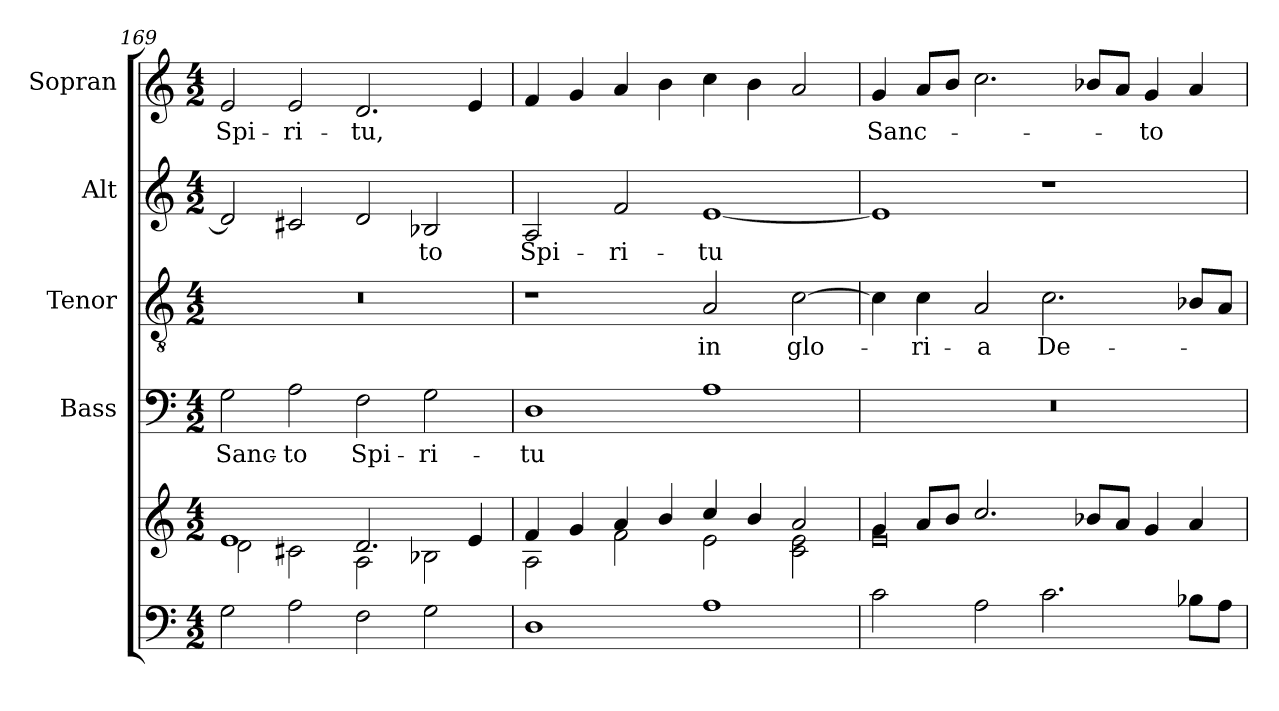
**kern	**kern	**kern	**text	**kern	**text	**kern	**text	**kern	**text
*part5	*part5	*part4	*part4	*part3	*part3	*part2	*part2	*part1	*part1
*staff6	*staff5	*staff4	*staff4	*staff3	*staff3	*staff2	*staff2	*staff1	*staff1
*	*	*I"Bass	*	*I"Tenor	*	*I"Alt	*	*I"Sopran	*
*	*	*I'B.	*	*I'T.	*	*I'A.	*	*I'S.	*
*clefF4	*clefG2	*clefF4	*	*clefGv2	*	*clefG2	*	*clefG2	*
*k[]	*k[]	*k[]	*	*k[]	*	*k[]	*	*k[]	*
*C:	*C:	*C:	*	*C:	*	*C:	*	*C:	*
*M4/2	*M4/2	*M4/2	*	*M4/2	*	*M4/2	*	*M4/2	*
=169	=169	=169	=169	=169	=169	=169	=169	=169	=169
*	*^	*	*	*	*	*	*	*	*
!	!	!	!	!LO:LY:b	!	!	!	!	!	!LO:LY:b
2G\	1e	2d\	2G\	Sanc-	0r	.	2d/]	.	2e/	Spi-
!	!	!	!	!LO:LY:b	!	!	!	!	!	!LO:LY:b
2A\	.	2c#X\	2A\	-to	.	.	2c#X/	.	2e/	-ri-
!	!	!	!	!LO:LY:b	!	!	!	!	!	!LO:LY:b
2F\	2.d/	2A\	2F\	Spi-	.	.	2d/	.	2.d/	-tu,
!	!	!	!	!LO:LY:b	!	!	!	!LO:LY:b	!	!
2G\	.	2B-X\	2G\	-ri-	.	.	2B-X/	-to	.	.
.	4e/	.	.	.	.	.	.	.	4e/	.
=170	=170	=170	=170	=170	=170	=170	=170	=170	=170	=170
!	!	!	!	!LO:LY:b	!	!	!	!LO:LY:b	!	!
1D	4f/	2A\	1D	-tu	1r	.	2A/	Spi-	4f/	.
.	4g/	.	.	.	.	.	.	.	4g/	.
!	!	!	!	!	!	!	!	!LO:LY:b	!	!
.	4a/	2f\	.	.	.	.	2f/	-ri-	4a/	.
.	4b/	.	.	.	.	.	.	.	4b\	.
!	!	!	!	!	!	!LO:LY:b	!	!LO:LY:b	!	!
1A	4cc/	2e\	1A	.	2A/	in	[1e	-tu	4cc\	.
.	4b/	.	.	.	.	.	.	.	4b\	.
!	!	!	!	!	!	!LO:LY:b	!	!	!	!
.	2a/	2c\ 2e\	.	.	[2c\	glo-	.	.	2a/	.
!!LO:LB:g=z
=171	=171	=171	=171	=171	=171	=171	=171	=171	=171	=171
!	!	!	!	!	!	!	!	!	!	!LO:LY:b
2c\	4g/	0e	0r	.	4c\]	.	1e]	.	4g/	Sanc-
!	!	!	!	!	!	!LO:LY:b	!	!	!	!
.	8a/L	.	.	.	4c\	-ri-	.	.	8a/L	.
.	8b/J	.	.	.	.	.	.	.	8b/J	.
!	!	!	!	!	!	!LO:LY:b	!	!	!	!
2A\	2.cc/	.	.	.	2A/	-a	.	.	2.cc\	.
!	!	!	!	!	!	!LO:LY:b	!	!	!	!
2.c\	.	.	.	.	2.c\	De-	1r	.	.	.
.	8b-X/L	.	.	.	.	.	.	.	8b-X/L	.
.	8a/J	.	.	.	.	.	.	.	8a/J	.
!	!	!	!	!	!	!	!	!	!	!LO:LY:b
.	4g/	.	.	.	.	.	.	.	4g/	-to
8B-X\L	4a/	.	.	.	8B-X/L	.	.	.	4a/	.
8A\J	.	.	.	.	8A/J	.	.	.	.	.
*	*v	*v	*	*	*	*	*	*	*	*
=	=	=	=	=	=	=	=	=	=
*-	*-	*-	*-	*-	*-	*-	*-	*-	*-
